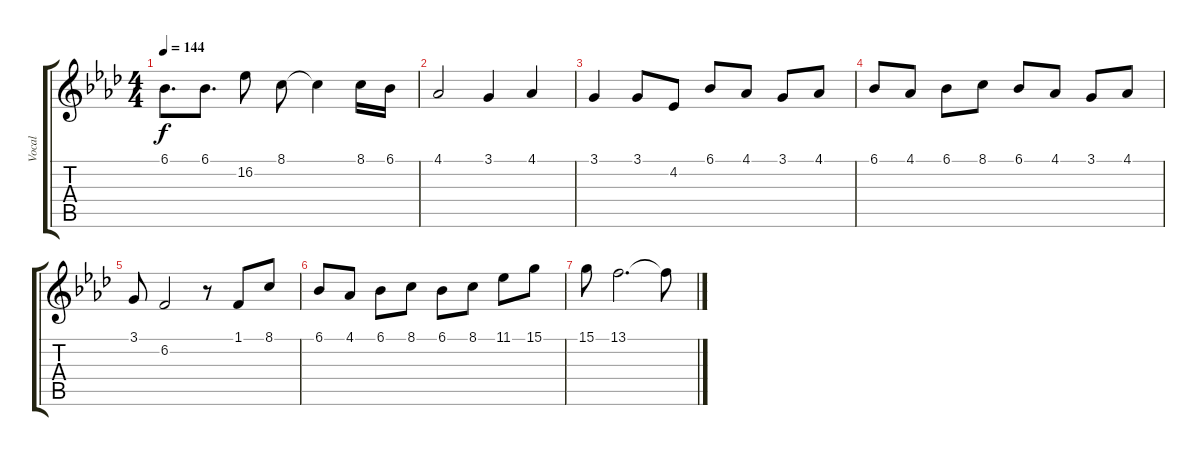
\track ("Vocal" "Vocal") {instrument choiraahs}
\staff {score tabs}
\tuning (E4 B3 G3 D3 A2 E2) {hide}
\ts (4 4)
\tempo 144
\clef g2
\ks ab
6.1.8{d dy f} 6.1.8{d} 16.2.8 8.1.8 8.1{t}.4 8.1.16 6.1.16 |
4.1.2 3.1.4 4.1.4 |
3.1.4 3.1.8 4.2.8 6.1.8 4.1.8 3.1.8 4.1.8 |
6.1.8 4.1.8 6.1.8 8.1.8 6.1.8 4.1.8 3.1.8 4.1.8 |
3.1.8 6.2.2 r.8 1.1.8 8.1.8 |
6.1.8 4.1.8 6.1.8 8.1.8 6.1.8 8.1.8 11.1.8 15.1.8 |
15.1.8 13.1.2{d} 13.1{t}.8
